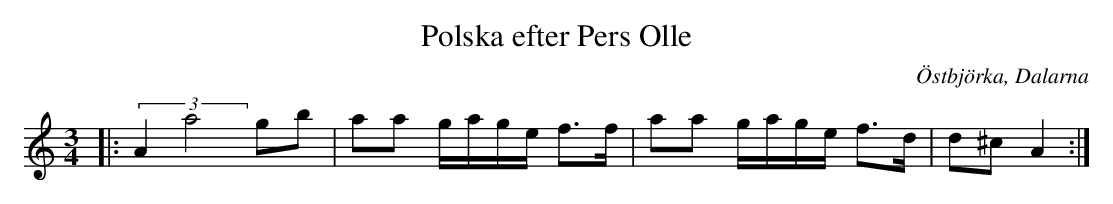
X:1
T:Polska efter Pers Olle
O:Östbjörka, Dalarna
M:3/4
L:1/16
K:D Dor
|: (3:2:2A4a8 g2b2 | a2a2 gage f3f | a2a2 gage f3d | d2^c2 A4 :|
